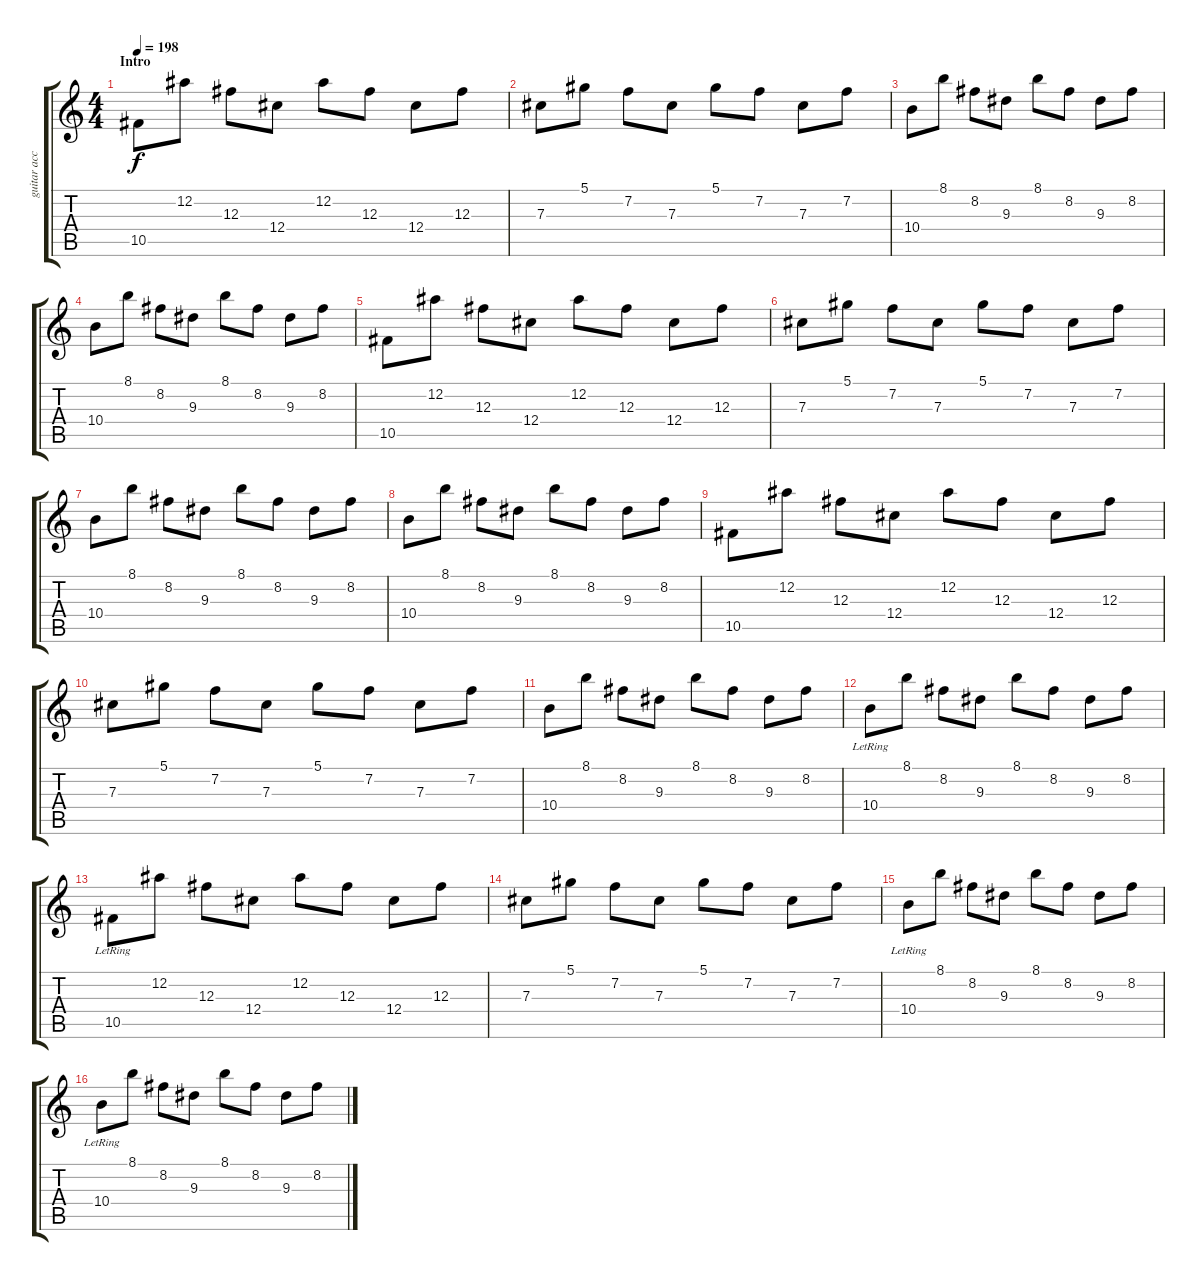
\track ("guitar acc." "guitar acc") {instrument acousticguitarsteel}
\staff {score tabs}
\tuning (Eb4 Bb3 Gb3 Db3 Ab2 Eb2) {hide}
\ts (4 4)
\section ("" "Intro")
\tempo 198
\clef g2
\ks c
10.5.8{dy f instrument acousticguitarsteel} 12.2.8 12.3.8 12.4.8 12.2.8 12.3.8 12.4.8 12.3.8 |
7.3.8 5.1.8 7.2.8 7.3.8 5.1.8 7.2.8 7.3.8 7.2.8 |
10.4.8 8.1.8 8.2.8 9.3.8 8.1.8 8.2.8 9.3.8 8.2.8 |
10.4.8 8.1.8 8.2.8 9.3.8 8.1.8 8.2.8 9.3.8 8.2.8 |
10.5.8 12.2.8 12.3.8 12.4.8 12.2.8 12.3.8 12.4.8 12.3.8 |
7.3.8 5.1.8 7.2.8 7.3.8 5.1.8 7.2.8 7.3.8 7.2.8 |
10.4.8 8.1.8 8.2.8 9.3.8 8.1.8 8.2.8 9.3.8 8.2.8 |
10.4.8 8.1.8 8.2.8 9.3.8 8.1.8 8.2.8 9.3.8 8.2.8 |
10.5.8 12.2.8 12.3.8 12.4.8 12.2.8 12.3.8 12.4.8 12.3.8 |
7.3.8 5.1.8 7.2.8 7.3.8 5.1.8 7.2.8 7.3.8 7.2.8 |
10.4.8 8.1.8 8.2.8 9.3.8 8.1.8 8.2.8 9.3.8 8.2.8 |
10.4{lr}.8 8.1.8 8.2.8 9.3.8 8.1.8 8.2.8 9.3.8 8.2.8 |
10.5{lr}.8 12.2.8 12.3.8 12.4.8 12.2.8 12.3.8 12.4.8 12.3.8 |
7.3.8 5.1.8 7.2.8 7.3.8 5.1.8 7.2.8 7.3.8 7.2.8 |
10.4{lr}.8 8.1.8 8.2.8 9.3.8 8.1.8 8.2.8 9.3.8 8.2.8 |
10.4{lr}.8 8.1.8 8.2.8 9.3.8 8.1.8 8.2.8 9.3.8 8.2.8
